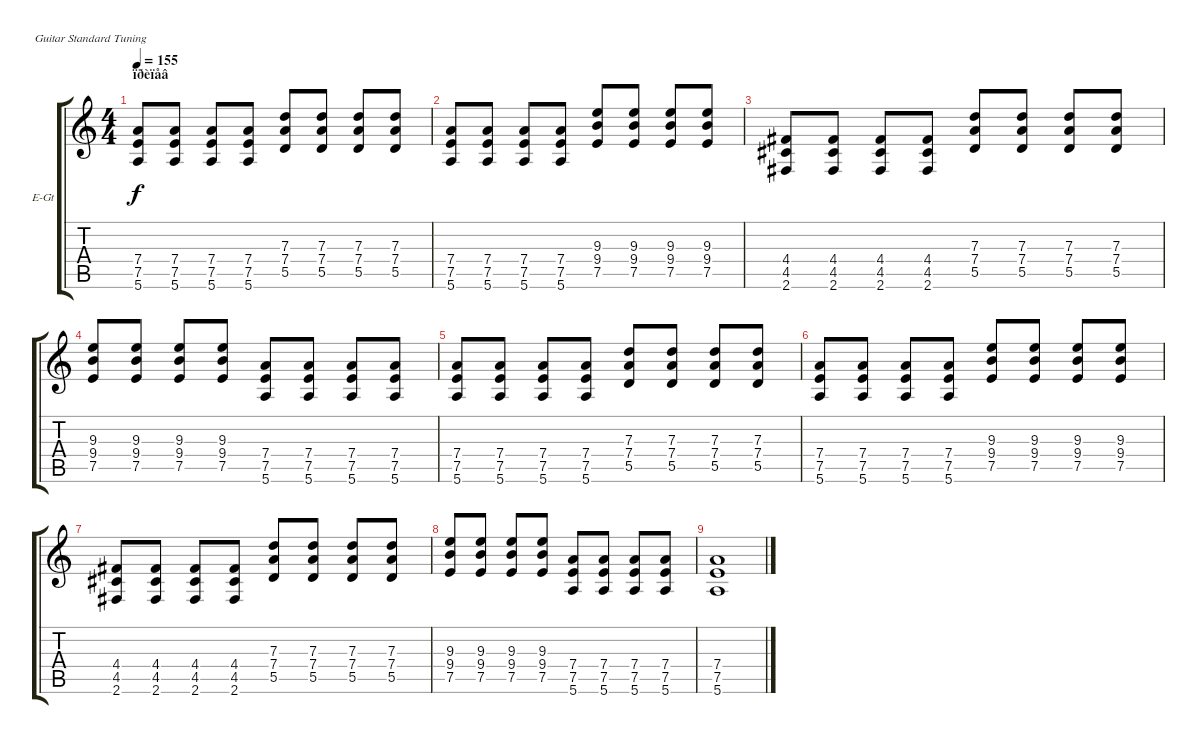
\bracketExtendMode groupsimilarinstruments
\firstSystemTrackNameOrientation horizontal
\otherSystemsTrackNameOrientation horizontal
\track ("guitar" "E-Gt") {instrument electricguitarjazz}
\staff {score tabs}
\tuning (E4 B3 G3 D3 A2 E2)
\ts (4 4)
\section ("" "ïðèïåâ")
\tempo 155
\clef g2
\ks c
(7.4 7.5 5.6).8{dy f} (7.4 7.5 5.6).8 (7.4 7.5 5.6).8 (7.4 7.5 5.6).8 (7.3 7.4 5.5).8 (7.3 7.4 5.5).8 (7.3 7.4 5.5).8 (7.3 7.4 5.5).8 |
(7.4 7.5 5.6).8 (7.4 7.5 5.6).8 (7.4 7.5 5.6).8 (7.4 7.5 5.6).8 (9.3 9.4 7.5).8 (9.3 9.4 7.5).8 (9.3 9.4 7.5).8 (9.3 9.4 7.5).8 |
(4.4 4.5 2.6).8 (4.4 4.5 2.6).8 (4.4 4.5 2.6).8 (4.4 4.5 2.6).8 (7.3 7.4 5.5).8 (7.3 7.4 5.5).8 (7.3 7.4 5.5).8 (7.3 7.4 5.5).8 |
(9.3 9.4 7.5).8 (9.3 9.4 7.5).8 (9.3 9.4 7.5).8 (9.3 9.4 7.5).8 (7.4 7.5 5.6).8 (7.4 7.5 5.6).8 (7.4 7.5 5.6).8 (7.4 7.5 5.6).8 |
(7.4 7.5 5.6).8 (7.4 7.5 5.6).8 (7.4 7.5 5.6).8 (7.4 7.5 5.6).8 (7.3 7.4 5.5).8 (7.3 7.4 5.5).8 (7.3 7.4 5.5).8 (7.3 7.4 5.5).8 |
(7.4 7.5 5.6).8 (7.4 7.5 5.6).8 (7.4 7.5 5.6).8 (7.4 7.5 5.6).8 (9.3 9.4 7.5).8 (9.3 9.4 7.5).8 (9.3 9.4 7.5).8 (9.3 9.4 7.5).8 |
(4.4 4.5 2.6).8 (4.4 4.5 2.6).8 (4.4 4.5 2.6).8 (4.4 4.5 2.6).8 (7.3 7.4 5.5).8 (7.3 7.4 5.5).8 (7.3 7.4 5.5).8 (7.3 7.4 5.5).8 |
(9.3 9.4 7.5).8 (9.3 9.4 7.5).8 (9.3 9.4 7.5).8 (9.3 9.4 7.5).8 (7.4 7.5 5.6).8 (7.4 7.5 5.6).8 (7.4 7.5 5.6).8 (7.4 7.5 5.6).8 |
(7.4 7.5 5.6).1
